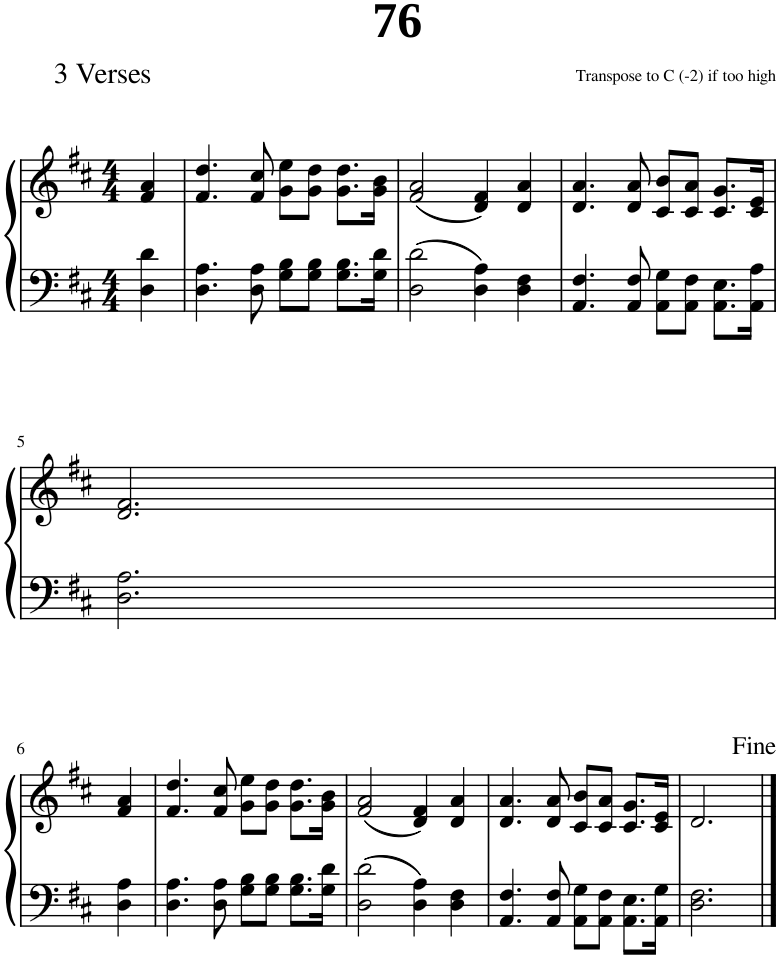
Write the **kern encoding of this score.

**kern	**kern
*part1	*part1
*staff2	*staff1
*I"Piano	*
*I'Pno.	*
*clefF4	*clefG2
*k[f#c#]	*k[f#c#]
*M4/4	*M4/4
=1	=1
4D\ 4d\	4f#/ 4a/
=2	=2
4.D\ 4.A\	4.f#/ 4.dd/
8D\ 8A\	8f#/ 8cc#/
8G\ 8B\L	8g\ 8ee\L
8G\ 8B\J	8g\ 8dd\J
8.G\ 8.B\L	8.g\ 8.dd\L
16G\ 16d\Jk	16g\ 16b\Jk
=3	=3
2D\ 2d\	(2f#/ 2a/
4D\ 4A\	4d/ 4f#/)
4D\ 4F#\	4d/ 4a/
=4	=4
4.AA/ 4.F#/	4.d/ 4.a/
8AA/ 8F#/	8d/ 8a/
8AA\ 8G\L	8c#/ 8b/L
8AA\ 8F#\J	8c#/ 8a/J
8.AA\ 8.E\L	8.c#/ 8.g/L
16AA\ 16A\Jk	16c#/ 16e/Jk
!!LO:LB:g=z
=5	=5
2.D\ 2.A\	2.d/ 2.f#/
!!LO:LB:g=z
=6	=6
4D\ 4A\	4f#/ 4a/
=7	=7
4.D\ 4.A\	4.f#/ 4.dd/
8D\ 8A\	8f#/ 8cc#/
8G\ 8B\L	8g\ 8ee\L
8G\ 8B\J	8g\ 8dd\J
8.G\ 8.B\L	8.g\ 8.dd\L
16G\ 16d\Jk	16g\ 16b\Jk
=8	=8
2D\ 2d\	(2f#/ 2a/
4D\ 4A\	4d/ 4f#/)
4D\ 4F#\	4d/ 4a/
=9	=9
4.AA/ 4.F#/	4.d/ 4.a/
8AA/ 8F#/	8d/ 8a/
8AA\ 8G\L	8c#/ 8b/L
8AA\ 8F#\J	8c#/ 8a/J
8.AA\ 8.E\L	8.c#/ 8.g/L
16AA\ 16G\Jk	16c#/ 16e/Jk
=10	=10
2.D\ 2.F#\	2.d/
==	==
*-	*-
